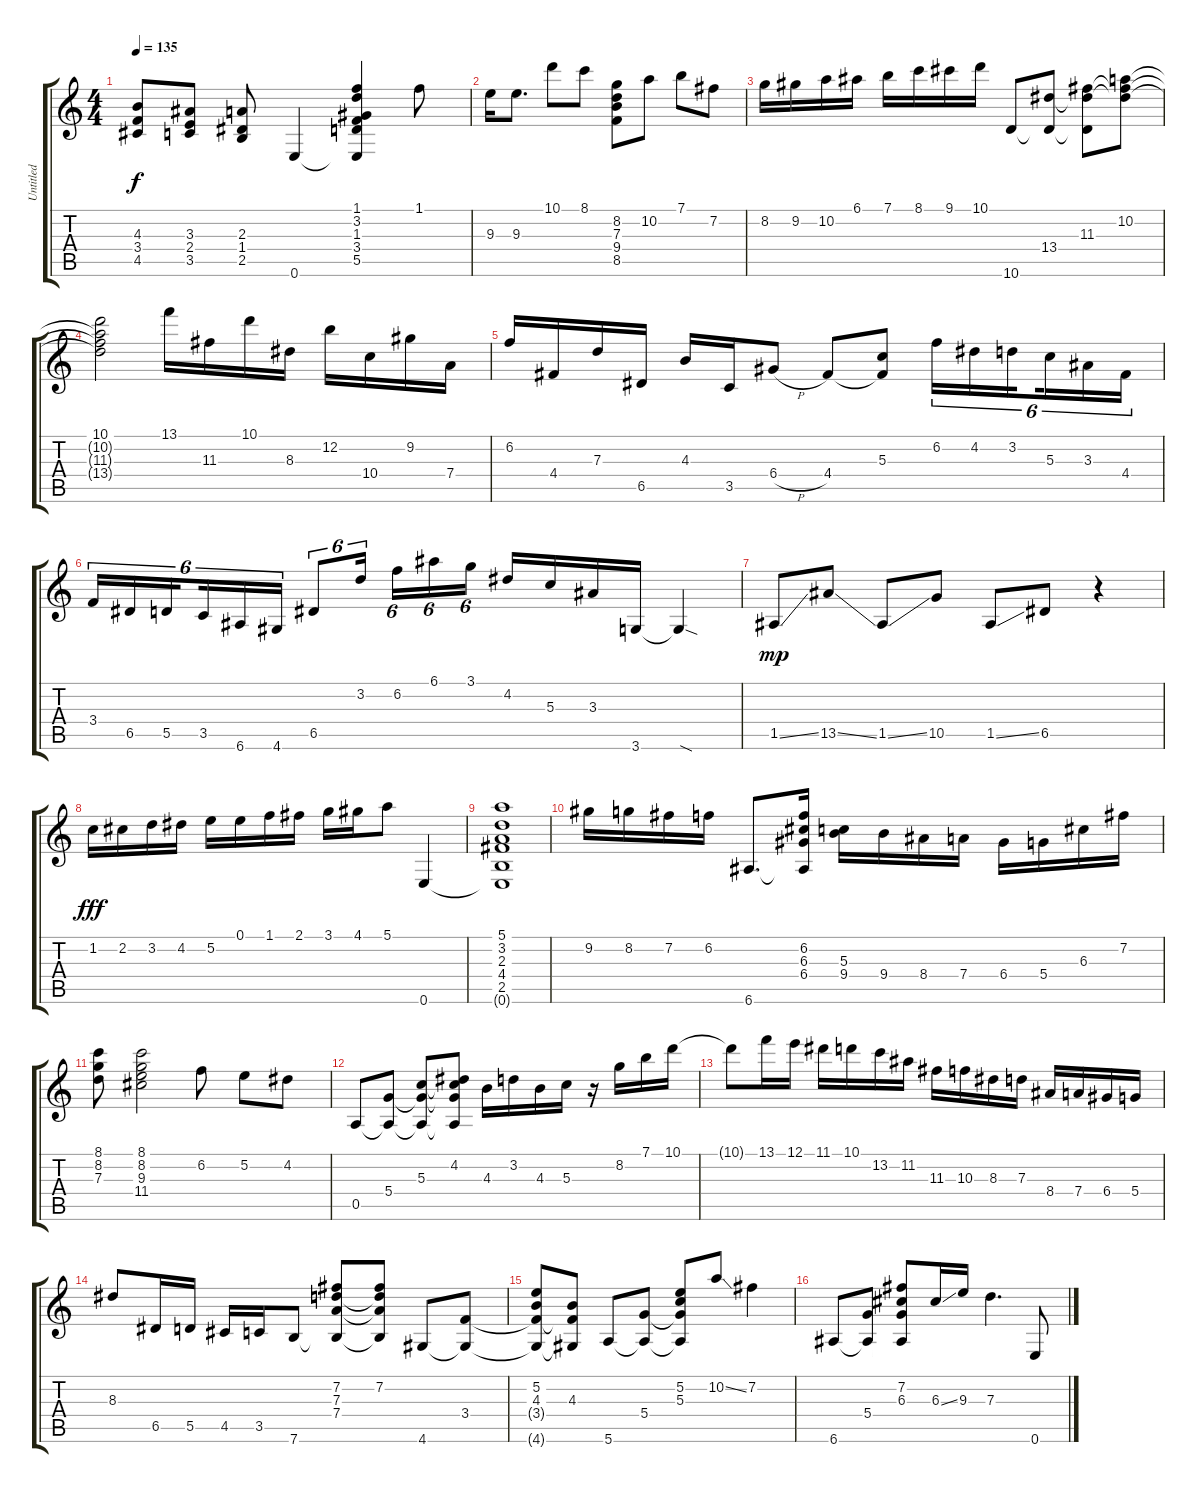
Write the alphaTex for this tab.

\track ("Untitled" "Untitled") {instrument acousticguitarnylon}
\staff {score tabs}
\tuning (E4 B3 G3 D3 A2 E2) {hide}
\ts (4 4)
\tempo 135
\clef g2
\ks c
(4.3 3.4 4.5).8{dy f} (3.3 2.4 3.5).8 (2.3 1.4 2.5).8 0.6.4 (1.1 3.2 1.3 3.4 5.5 0.6{t}).4 1.1.8 |
9.3.16 9.3.8{d} 10.1.8 8.1.8 (8.2 7.3 9.4 8.5).8 10.2.8 7.1.8 7.2.8 |
8.2.16 9.2.16 10.2.16 6.1.16 7.1.16 8.1.16 9.1.16 10.1.16 10.6.8 (13.4 10.6{t}).8 (11.3 13.4{t} 10.6{t}).8 (10.2 11.3{t} 13.4{t}).8 |
(10.1 10.2{t} 11.3{t} 13.4{t}).2 13.1.16 11.3.16 10.1.16 8.3.16 12.2.16 10.4.16 9.2.16 7.4.16 |
6.2.16 4.4.16 7.3.16 6.5.16 4.3.16 3.5.16 6.4{h}.8 4.4.8 (5.3 4.4{t}).8 6.2.16{tu (6 4)} 4.2.16{tu (6 4)} 3.2.16{tu (6 4) beam splitsecondary} 5.3.16{tu (6 4)} 3.3.16{tu (6 4)} 4.4.16{tu (6 4)} |
3.4.16{tu (6 4)} 6.5.16{tu (6 4)} 5.5.16{tu (6 4) beam splitsecondary} 3.5.16{tu (6 4)} 6.6.16{tu (6 4)} 4.6.16{tu (6 4)} 6.5.8{tu (6 4)} 3.2.16{tu (6 4) beam splitsecondary} 6.2.16{tu (6 4)} 6.1.16{tu (6 4)} 3.1.16{tu (6 4)} 4.2.16 5.3.16 3.3.16 3.6.16 3.6{sod t}.4 |
1.5{ss}.8{dy mp} 13.5{ss}.8 1.5{ss}.8 10.5.8 1.5{ss}.8 6.5.8 r.4 |
1.2.16{dy fff} 2.2.16 3.2.16 4.2.16 5.2.16 0.1.16 1.1.16 2.1.16 3.1.16 4.1.16 5.1.8 0.6.4 |
(5.1 3.2 2.3 4.4 2.5 0.6{t}).1 |
9.2.16 8.2.16 7.2.16 6.2.16 6.6.8{d} (6.2 6.3 6.4 6.6{t}).16 (5.3 9.4).16 9.4.16 8.4.16 7.4.16 6.4.16 5.4.16 6.3.16 7.2.16 |
(8.1 8.2 7.3).8 (8.1 8.2 9.3 11.4).2 6.2.8 5.2.8 4.2.8 |
0.5.8 (5.4 0.5{t}).8 (5.3 5.4{t} 0.5{t}).8 (4.2 5.3{t} 5.4{t} 0.5{t}).8 4.3.16 3.2.16 4.3.16 5.3.16 r.16 8.2.16 7.1.16 10.1.16 |
10.1{t}.8 13.1.16 12.1.16 11.1.16 10.1.16 13.2.16 11.2.16 11.3.16 10.3.16 8.3.16 7.3.16 8.4.16 7.4.16 6.4.16 5.4.16 |
8.3.8 6.5.16 5.5.16 4.5.16 3.5.16 7.6.8 (7.2 7.3 7.4 7.6{t}).8 (7.2 7.3{t} 7.4{t} 7.6{t}).8 4.6.8 (3.4 4.6{t}).8 |
(5.2 4.3 3.4{t} 4.6{t}).8 (4.3 3.4{t} 4.6{t}).8 5.6.8 (5.4 5.6{t}).8 (5.2 5.3 5.4{t} 5.6{t}).8 10.2{ss}.8 7.2.4 |
6.6.8 (5.4 6.6{t}).8 (7.2 6.3 5.4{t} 6.6{t}).8 6.3{ss}.16 9.3.16 7.3.4{d} 0.6.8
